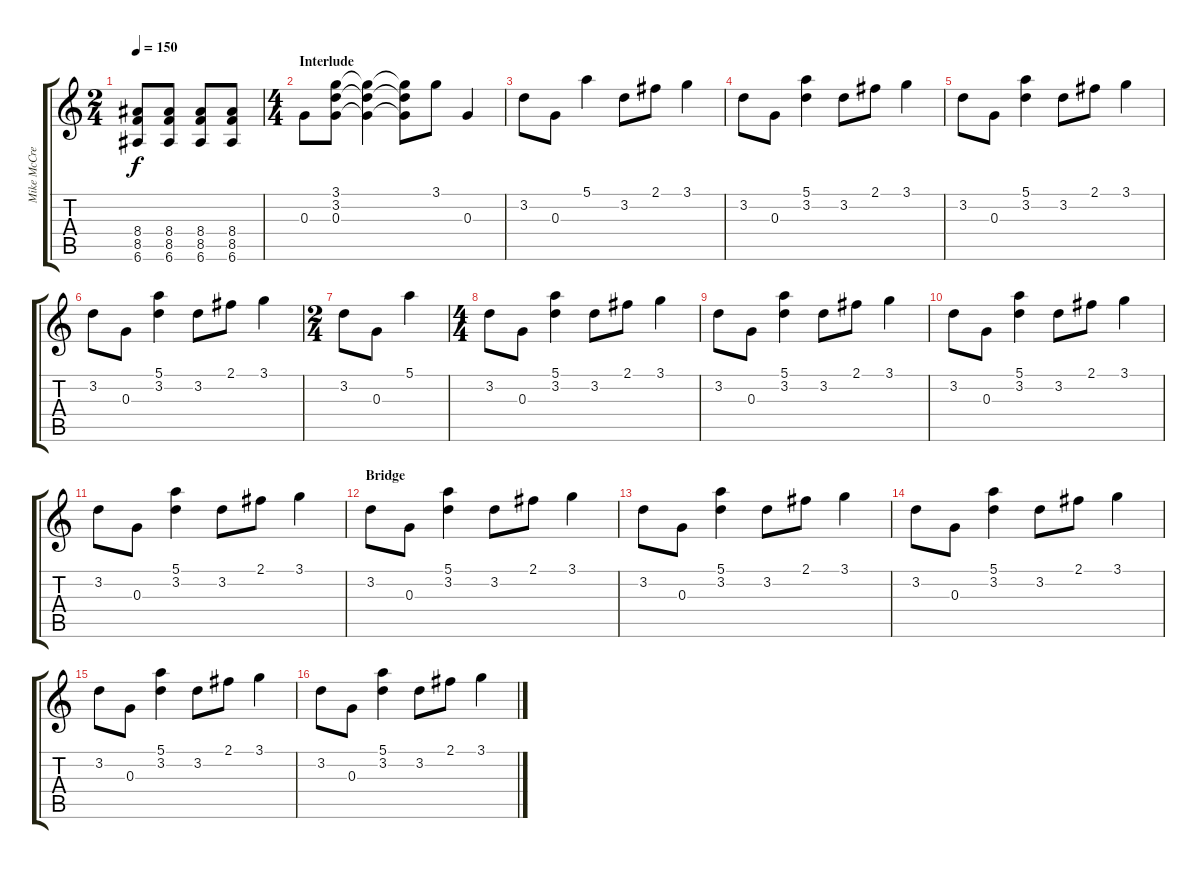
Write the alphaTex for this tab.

\track ("Mike McCready" "Mike McCre") {instrument distortionguitar}
\staff {score tabs}
\tuning (E4 B3 G3 D3 A2 E2) {hide}
\ts (2 4)
\tempo 150
\clef g2
\ks c
(8.4{t} 8.5{t} 6.6{t}).8{dy f} (8.4 8.5 6.6).8 (8.4 8.5 6.6).8 (8.4 8.5 6.6).8 |
\ts (4 4)
\section ("" "Interlude")
0.3.8 (3.1 3.2 0.3).8 (3.1{t} 3.2{t} 0.3{t}).4 (3.1{t} 3.2{t} 0.3{t}).8 3.1.8 0.3.4 |
3.2.8 0.3.8 5.1.4 3.2.8 2.1.8 3.1.4 |
3.2.8 0.3.8 (5.1 3.2).4 3.2.8 2.1.8 3.1.4 |
3.2.8 0.3.8 (5.1 3.2).4 3.2.8 2.1.8 3.1.4 |
3.2.8 0.3.8 (5.1 3.2).4 3.2.8 2.1.8 3.1.4 |
\ts (2 4)
3.2.8 0.3.8 5.1.4 |
\ts (4 4)
3.2.8 0.3.8 (5.1 3.2).4 3.2.8 2.1.8 3.1.4 |
3.2.8 0.3.8 (5.1 3.2).4 3.2.8 2.1.8 3.1.4 |
3.2.8 0.3.8 (5.1 3.2).4 3.2.8 2.1.8 3.1.4 |
3.2.8 0.3.8 (5.1 3.2).4 3.2.8 2.1.8 3.1.4 |
\section ("" "Bridge")
3.2.8 0.3.8 (5.1 3.2).4 3.2.8 2.1.8 3.1.4 |
3.2.8 0.3.8 (5.1 3.2).4 3.2.8 2.1.8 3.1.4 |
3.2.8 0.3.8 (5.1 3.2).4 3.2.8 2.1.8 3.1.4 |
3.2.8 0.3.8 (5.1 3.2).4 3.2.8 2.1.8 3.1.4 |
3.2.8 0.3.8 (5.1 3.2).4 3.2.8 2.1.8 3.1.4
